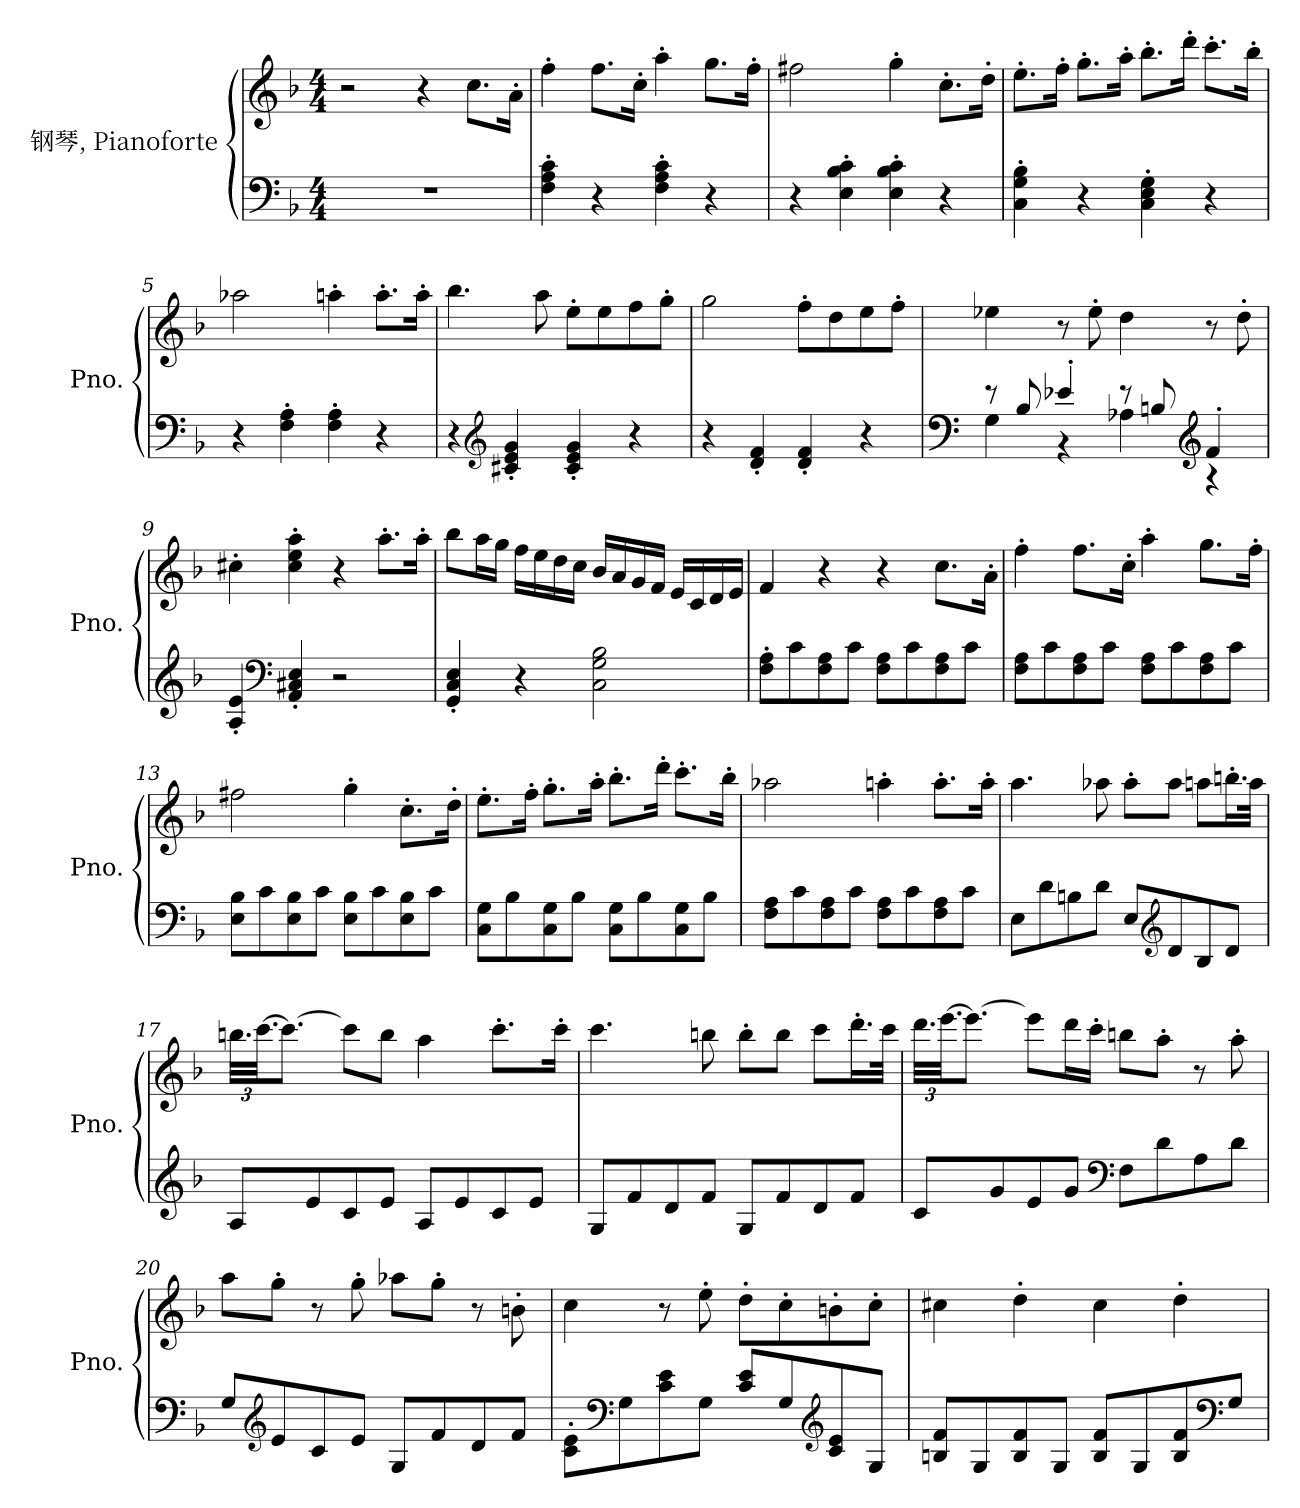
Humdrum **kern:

**kern	**kern
*part2	*part1
*staff2	*staff1
*I"钢琴, Pianoforte	*I"钢琴, Pianoforte
*I'Pno.	*I'Pno.
*clefF4	*clefG2
*k[b-]	*k[b-]
*M4/4	*M4/4
*MM115	*MM115
=1	=1
1r	2r
.	4r
.	8.cc\L
.	16a'\Jk
=2	=2
4F\' 4A\' 4c\'	4ff'\
4r	8.ff\L
.	16cc'\Jk
4F\' 4A\' 4c\'	4aa'\
4r	8.gg\L
.	16ff'\Jk
=3	=3
4r	2ff#X\
4E\' 4B-\' 4c\'	.
4E\' 4B-\' 4c\'	4gg'\
4r	8.cc'\L
.	16dd'\Jk
=4	=4
4C\' 4G\' 4B-\'	8.ee'\L
.	16ff'\Jk
4r	8.gg'\L
.	16aa'\Jk
4C\' 4E\' 4G\'	8.bb-'\L
.	16ddd'\Jk
4r	8.ccc'\L
.	16bb-'\Jk
!!LO:LB:g=z
=5	=5
4r	2aa-X\
4F\' 4A\'	.
4F\' 4A\'	4aan'\
4r	8.aa'\L
.	16aa'\Jk
=6	=6
4r	4.bb-\
*clefG2	*
4c#X/' 4e/' 4g/'	.
.	8aa\
4c#/' 4e/' 4g/'	8ee'\L
.	8ee\
4r	8ff\
.	8gg'\J
=7	=7
4r	2gg\
4d/' 4f/'	.
4d/' 4f/'	8ff'\L
.	8dd\
4r	8ee\
.	8ff'\J
=8	=8
*clefF4	*
*^	*
8r	4G\	4ee-X\
8B-/	.	.
4e-X'/	4r	8r
.	.	8ee-'\
8r	4A-X\	4dd\
8Bn/	.	.
*clefG2	*	*
4f'/	4r	8r
.	.	8dd'\
*v	*v	*
!!LO:LB:g=z
=9	=9
4A/' 4e/'	4cc#X'\
*clefF4	*
4AA/' 4C#X/' 4E/'	4cc#\' 4ee\' 4aa\'
2r	4r
.	8.aa'\L
.	16aa'\Jk
=10	=10
4GG/' 4C/' 4E/'	8bb-\L
.	16aa\L
.	16gg\JJ
4r	16ff\LL
.	16ee\
.	16dd\
.	16cc\JJ
2C\ 2G\ 2B-\	16b-/LL
.	16a/
.	16g/
.	16f/JJ
*	*MM109
.	16e/LL
.	16c/
.	16d/
.	16e/JJ
=11	=11
*	*MM109
8F\' 8A\'L	4f/
8c\	.
8F\ 8A\	4r
8c\J	.
8F\ 8A\L	4r
8c\	.
8F\ 8A\	8.cc\L
8c\J	.
.	16a'\Jk
=12	=12
8F\ 8A\L	4ff'\
8c\	.
8F\ 8A\	8.ff\L
8c\J	.
.	16cc'\Jk
8F\ 8A\L	4aa'\
8c\	.
8F\ 8A\	8.gg\L
8c\J	.
.	16ff'\Jk
!!LO:LB:g=z
=13	=13
8E\ 8B-\L	2ff#X\
8c\	.
8E\ 8B-\	.
8c\J	.
8E\ 8B-\L	4gg'\
8c\	.
8E\ 8B-\	8.cc'\L
8c\J	.
.	16dd'\Jk
=14	=14
8C\ 8G\L	8.ee'\L
8B-\	.
.	16ff'\Jk
8C\ 8G\	8.gg'\L
8B-\J	.
.	16aa'\Jk
8C\ 8G\L	8.bb-'\L
8B-\	.
.	16ddd'\Jk
8C\ 8G\	8.ccc'\L
8B-\J	.
.	16bb-'\Jk
=15	=15
8F\ 8A\L	2aa-X\
8c\	.
8F\ 8A\	.
8c\J	.
8F\ 8A\L	4aan'\
8c\	.
8F\ 8A\	8.aa'\L
8c\J	.
.	16aa'\Jk
!!LO:LB:g=z
=16	=16
8E\L	4.aa\
8d\	.
8Bn\	.
8d\J	8aa-X\
8E/L	8aa-'\L
*clefG2	*
8d/	8aa-\J
8B/	8aan\L
8d/J	16.bbn'\L
.	32aa\JJk
=17	=17
*	*Xbrackettup
8A/L	48.bbn\LLL
.	[48.ccc\JJ
.	8.ccc\J_
8e/	.
8c/	8ccc\L]
8e/J	8bb\J
8A/L	4aa\
8e/	.
8c/	8.ccc'\L
8e/J	.
.	16ccc'\Jk
=18	=18
8G/L	4.ccc\
8f/	.
8d/	.
8f/J	8bbn\
8G/L	8bb'\L
8f/	8bb\J
8d/	8ccc\L
8f/J	16.ddd'\L
.	32ccc\JJk
!!LO:LB:g=z
=19	=19
8c/L	48.ddd\LLL
.	[48.eee\JJ
.	8.eee\J_
8g/	.
8e/	8eee\L]
8g/J	16ddd\L
.	16ccc'\JJ
*clefF4	*
8F\L	8bbn\L
8d\	8aa'\J
8A\	8r
8d\J	8aa'\
=20	=20
8G/L	8aa\L
*clefG2	*
8e/	8gg'\J
8c/	8r
8e/J	8gg'\
8G/L	8aa-X\L
8f/	8gg'\J
8d/	8r
8f/J	8bn'\
=21	=21
*	*MM107
8c\' 8e\'L	4cc\
*clefF4	*
8G\	.
*	*MM115
8c\ 8e\	8r
8G\J	8ee'\
8c/ 8e/L	8dd'\L
8G/	8cc'\
*clefG2	*
8c/ 8e/	8bn'\
8G/J	8cc'\J
!!LO:PB:g=z
=22	=22
8Bn/ 8f/L	4cc#X\
8G/	.
8B/ 8f/	4dd'\
8G/J	.
8B/ 8f/L	4cc#\
8G/	.
8B/ 8f/	4dd'\
*clefF4	*
8G/J	.
=	=
*-	*-
